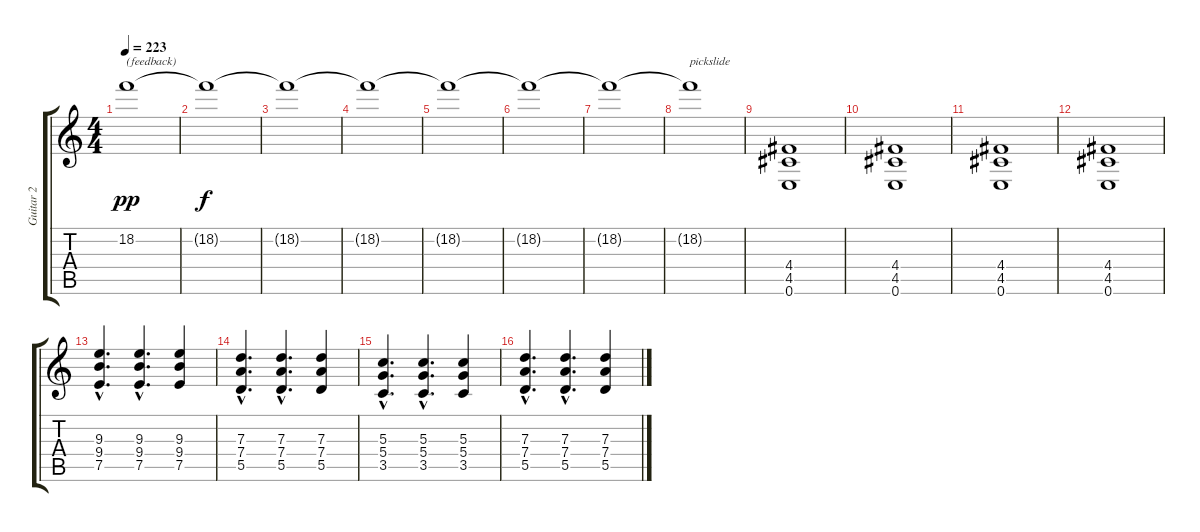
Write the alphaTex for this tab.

\track ("Guitar 2" "Guitar 2") {instrument distortionguitar}
\staff {score tabs}
\tuning (E4 B3 G3 D3 A2 E2) {hide}
\ts (4 4)
\tempo 223
\clef g2
\ks c
18.2.1{txt "(feedback)" dy pp instrument distortionguitar} |
18.2{t}.1{dy f} |
18.2{t}.1 |
18.2{t}.1 |
18.2{t}.1 |
18.2{t}.1 |
18.2{t}.1 |
18.2{t}.1{txt "pickslide"} |
(4.4 4.5 0.6).1 |
(4.4 4.5 0.6).1 |
(4.4 4.5 0.6).1 |
(4.4 4.5 0.6).1 |
(9.3{hac} 9.4{hac} 7.5{hac}).4{d} (9.3{hac} 9.4{hac} 7.5{hac}).4{d} (9.3 9.4 7.5).4 |
(7.3{hac} 7.4{hac} 5.5{hac}).4{d} (7.3{hac} 7.4{hac} 5.5{hac}).4{d} (7.3 7.4 5.5).4 |
(5.3{hac} 5.4{hac} 3.5{hac}).4{d} (5.3{hac} 5.4{hac} 3.5{hac}).4{d} (5.3 5.4 3.5).4 |
(7.3{hac} 7.4{hac} 5.5{hac}).4{d} (7.3{hac} 7.4{hac} 5.5{hac}).4{d} (7.3 7.4 5.5).4
